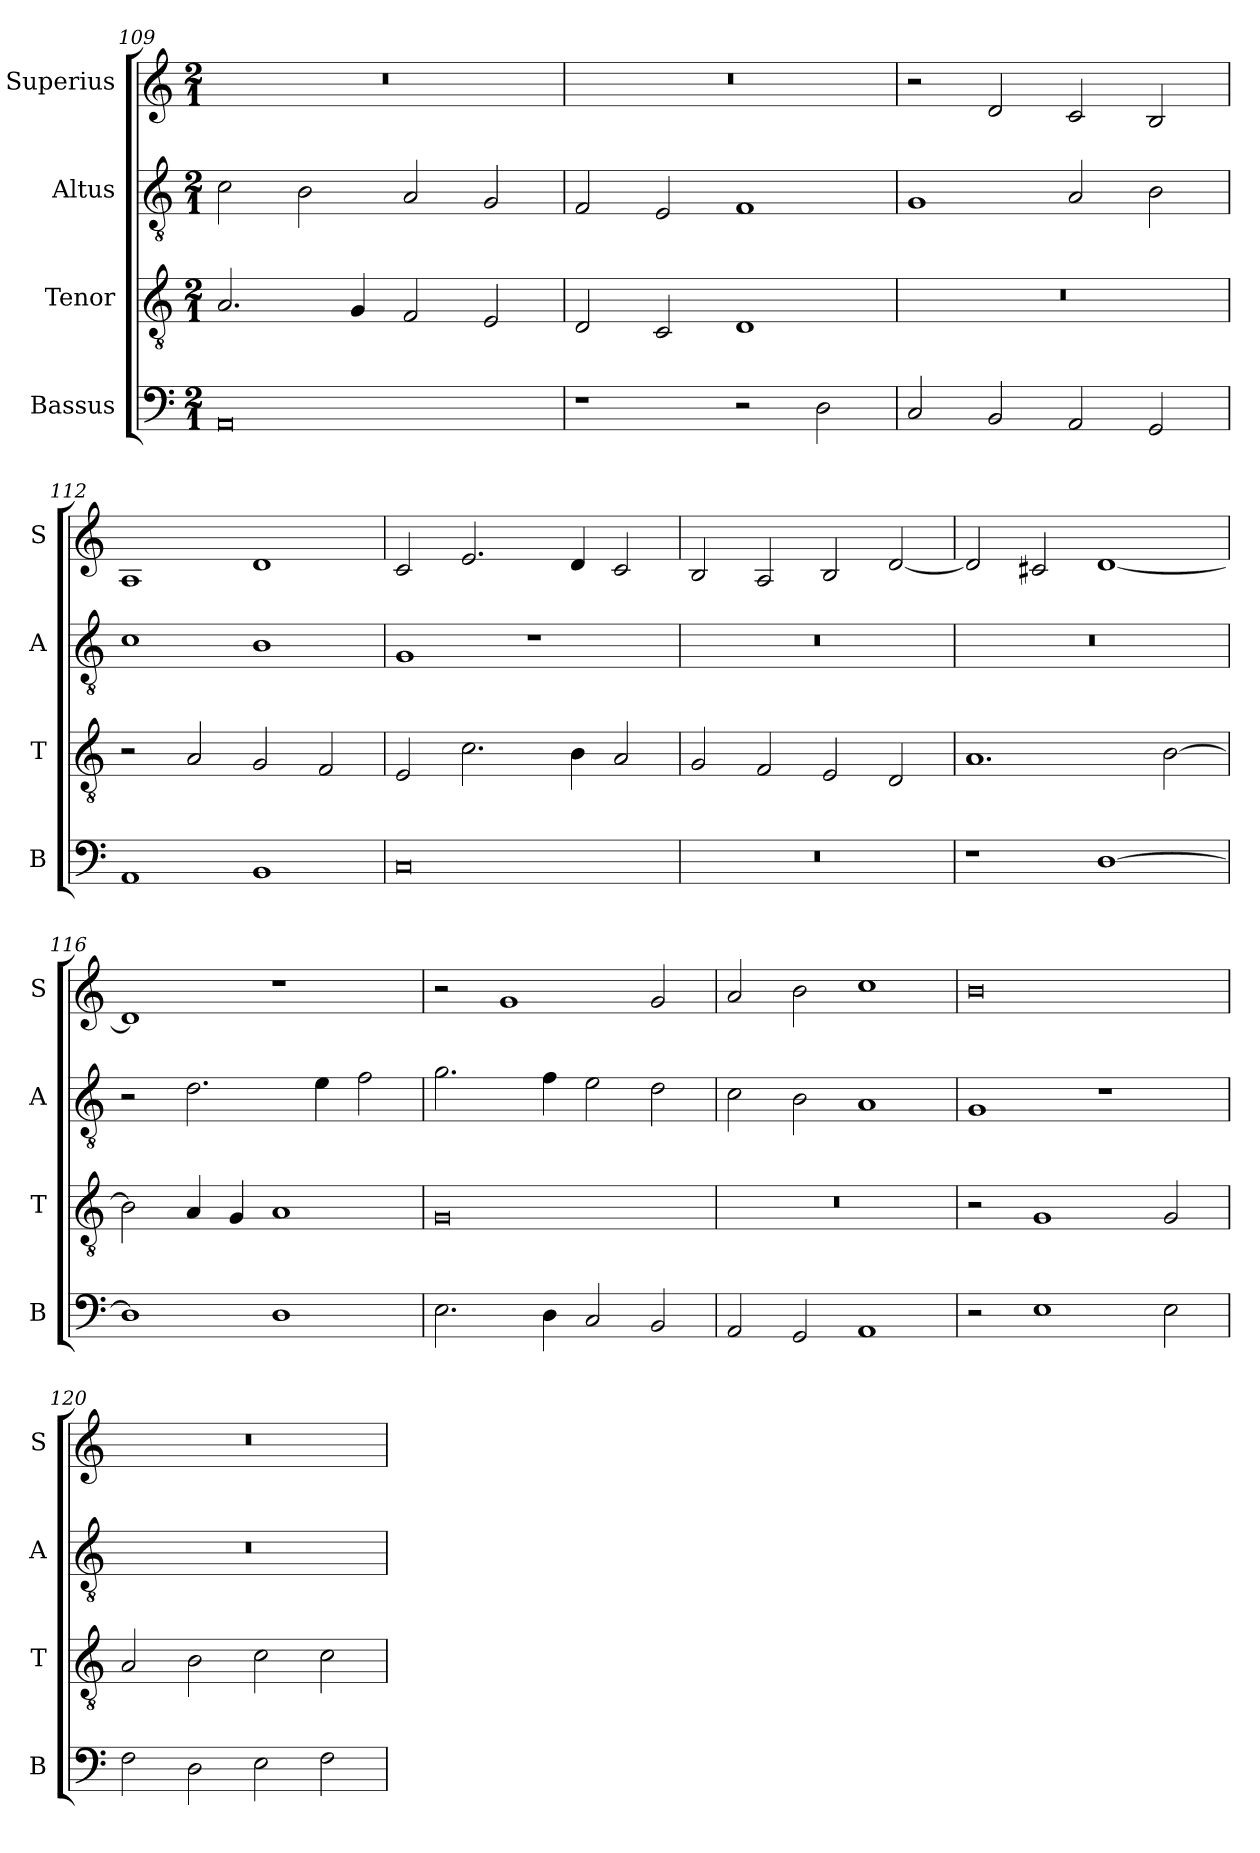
**kern	**kern	**kern	**kern
*part4	*part3	*part2	*part1
*staff4	*staff3	*staff2	*staff1
*I"Bassus	*I"Tenor	*I"Altus	*I"Superius
*I'B	*I'T	*I'A	*I'S
*clefF4	*clefGv2	*clefGv2	*clefG2
*k[]	*k[]	*k[]	*k[]
*M2/1	*M2/1	*M2/1	*M2/1
=109	=109	=109	=109
0AA	2.A/	2c\	0r
.	.	2B\	.
.	4G/	.	.
.	2F/	2A/	.
.	2E/	2G/	.
=110	=110	=110	=110
1r	2D/	2F/	0r
.	2C/	2E/	.
2r	1D	1F	.
2D\	.	.	.
=111	=111	=111	=111
2C/	0r	1G	2r
2BB/	.	.	2d/
2AA/	.	2A/	2c/
2GG/	.	2B\	2B/
=112	=112	=112	=112
1AA	2r	1c	1A
.	2A/	.	.
1BB	2G/	1B	1d
.	2F/	.	.
=113	=113	=113	=113
0C	2E/	1G	2c/
.	2.c\	.	2.e/
.	.	1r	.
.	4B\	.	4d/
.	2A/	.	2c/
=114	=114	=114	=114
0r	2G/	0r	2B/
.	2F/	.	2A/
.	2E/	.	2B/
.	2D/	.	[2d/
=115	=115	=115	=115
1r	1.A	0r	2d/]
.	.	.	2c#X/
[1D	.	.	[1d
.	[2B\	.	.
=116	=116	=116	=116
1D]	2B\]	2r	1d]
.	4A/	2.d\	.
.	4G/	.	.
1D	1A	.	1r
.	.	4e\	.
.	.	2f\	.
=117	=117	=117	=117
2.E\	0G	2.g\	2r
.	.	.	1g
4D\	.	4f\	.
2C/	.	2e\	.
2BB/	.	2d\	2g/
=118	=118	=118	=118
2AA/	0r	2c\	2a/
2GG/	.	2B\	2b\
1AA	.	1A	1cc
=119	=119	=119	=119
2r	2r	1G	0b
1E	1G	.	.
.	.	1r	.
2E\	2G/	.	.
=120	=120	=120	=120
2F\	2A/	0r	0r
2D\	2B\	.	.
2E\	2c\	.	.
2F\	2c\	.	.
=	=	=	=
*-	*-	*-	*-
